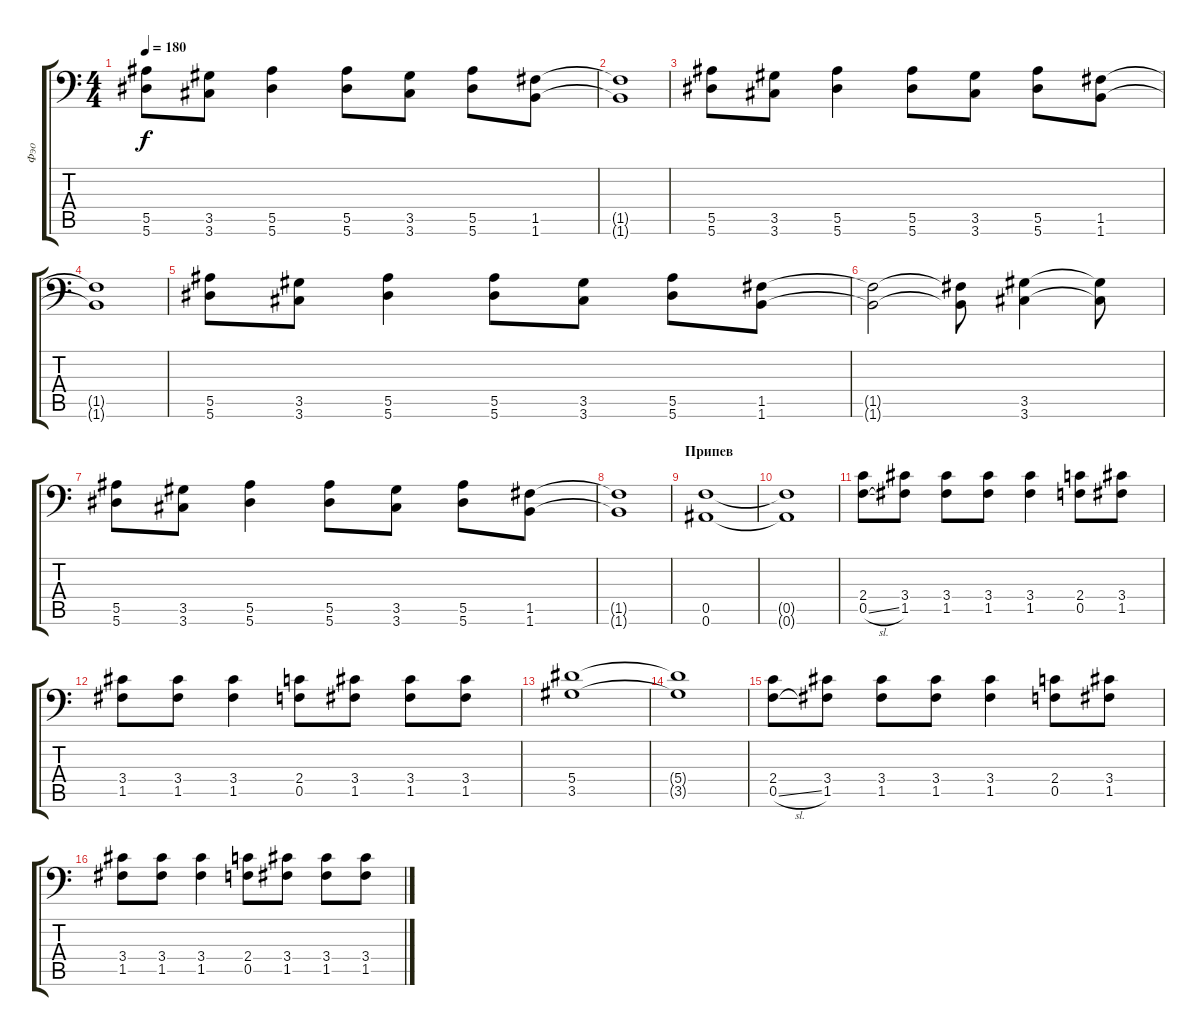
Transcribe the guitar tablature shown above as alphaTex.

\track ("Фэо" "Фэо") {instrument distortionguitar}
\staff {score tabs}
\tuning (C4 G3 Eb3 Bb2 F2 Bb1) {hide}
\ts (4 4)
\tempo 180
\clef f4
\ks c
(5.5 5.6).8{dy f} (3.5 3.6).8{txt ""} (5.5 5.6).4 (5.5 5.6).8 (3.5 3.6).8 (5.5 5.6).8 (1.5 1.6).8 |
(1.5{t} 1.6{t}).1 |
(5.5 5.6).8 (3.5 3.6).8 (5.5 5.6).4 (5.5 5.6).8 (3.5 3.6).8 (5.5 5.6).8 (1.5 1.6).8 |
(1.5{t} 1.6{t}).1 |
(5.5 5.6).8 (3.5 3.6).8 (5.5 5.6).4 (5.5 5.6).8 (3.5 3.6).8 (5.5 5.6).8 (1.5 1.6).8 |
(1.5{t} 1.6{t}).2 (1.5{t} 1.6{t}).8 (3.5 3.6).4 (3.5{t} 3.6{t}).8 |
(5.5 5.6).8 (3.5 3.6).8 (5.5 5.6).4 (5.5 5.6).8 (3.5 3.6).8 (5.5 5.6).8 (1.5 1.6).8 |
(1.5{t} 1.6{t}).1 |
\section ("" "Припев")
(0.5 0.6).1 |
(0.5{t} 0.6{t}).1 |
(2.4 0.5{sl}).8 (3.4 1.5).8 (3.4 1.5).8 (3.4 1.5).8 (3.4 1.5).4 (2.4 0.5).8 (3.4 1.5).8 |
(3.4 1.5).8 (3.4 1.5).8 (3.4 1.5).4 (2.4 0.5).8 (3.4 1.5).8 (3.4 1.5).8 (3.4 1.5).8 |
(5.4 3.5).1 |
(5.4{t} 3.5{t}).1 |
(2.4 0.5{sl}).8 (3.4 1.5).8 (3.4 1.5).8 (3.4 1.5).8 (3.4 1.5).4 (2.4 0.5).8 (3.4 1.5).8 |
(3.4 1.5).8 (3.4 1.5).8 (3.4 1.5).4 (2.4 0.5).8 (3.4 1.5).8 (3.4 1.5).8 (3.4 1.5).8
